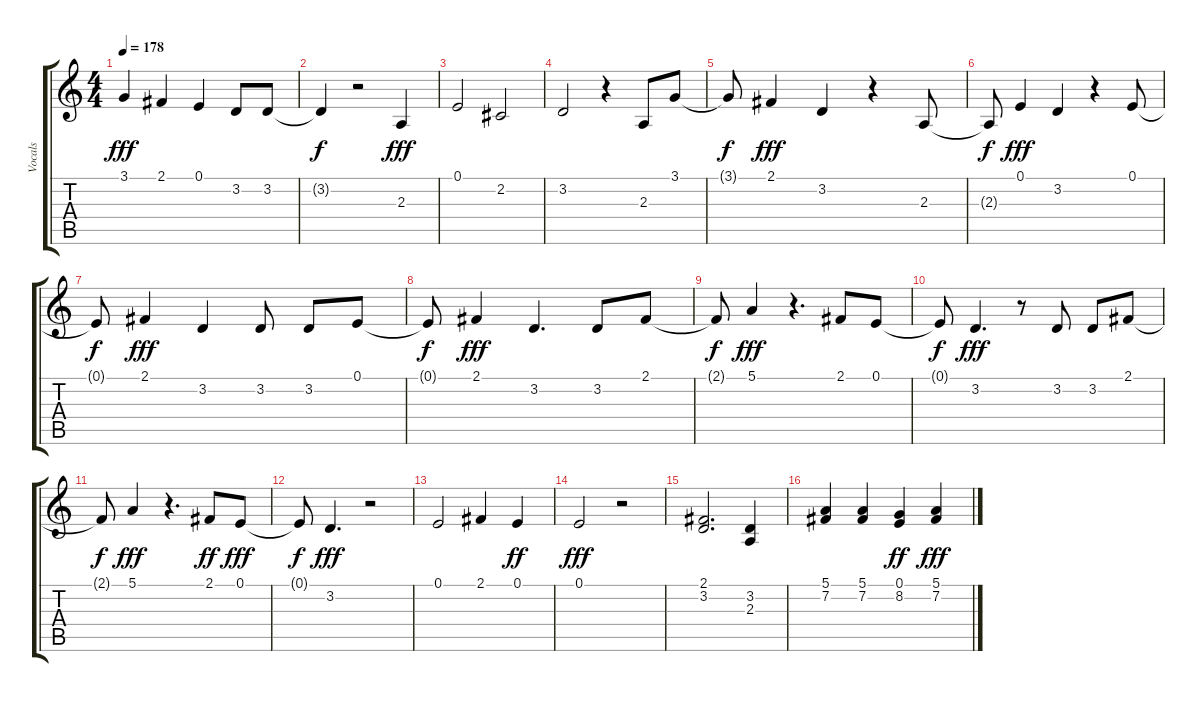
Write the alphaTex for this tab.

\track ("Vocals" "Vocals") {instrument oboe}
\staff {score tabs}
\tuning (E4 B3 G3 D3 A2 E2) {hide}
\ts (4 4)
\tempo 178
\clef g2
\ks c
3.1.4{dy fff} 2.1.4 0.1.4 3.2.8 3.2.8 |
3.2{t}.4{dy f} r.2 2.3.4{dy fff} |
0.1.2 2.2.2 |
3.2.2 r.4 2.3.8 3.1.8 |
3.1{t}.8{dy f} 2.1.4{dy fff} 3.2.4 r.4 2.3.8 |
2.3{t}.8{dy f} 0.1.4{dy fff} 3.2.4 r.4 0.1.8 |
0.1{t}.8{dy f} 2.1.4{dy fff} 3.2.4 3.2.8 3.2.8 0.1.8 |
0.1{t}.8{dy f} 2.1.4{dy fff} 3.2.4{d} 3.2.8 2.1.8 |
2.1{t}.8{dy f} 5.1.4{dy fff} r.4{d} 2.1.8 0.1.8 |
0.1{t}.8{dy f} 3.2.4{d dy fff} r.8 3.2.8 3.2.8 2.1.8 |
2.1{t}.8{dy f} 5.1.4{dy fff} r.4{d} 2.1.8{dy ff} 0.1.8{dy fff} |
0.1{t}.8{dy f} 3.2.4{d dy fff} r.2 |
0.1.2 2.1.4 0.1.4{dy ff} |
0.1.2{dy fff} r.2 |
(2.1 3.2).2{d} (3.2 2.3).4 |
(5.1 7.2).4 (5.1 7.2).4 (0.1 8.2).4{dy ff} (5.1 7.2).4{dy fff}
